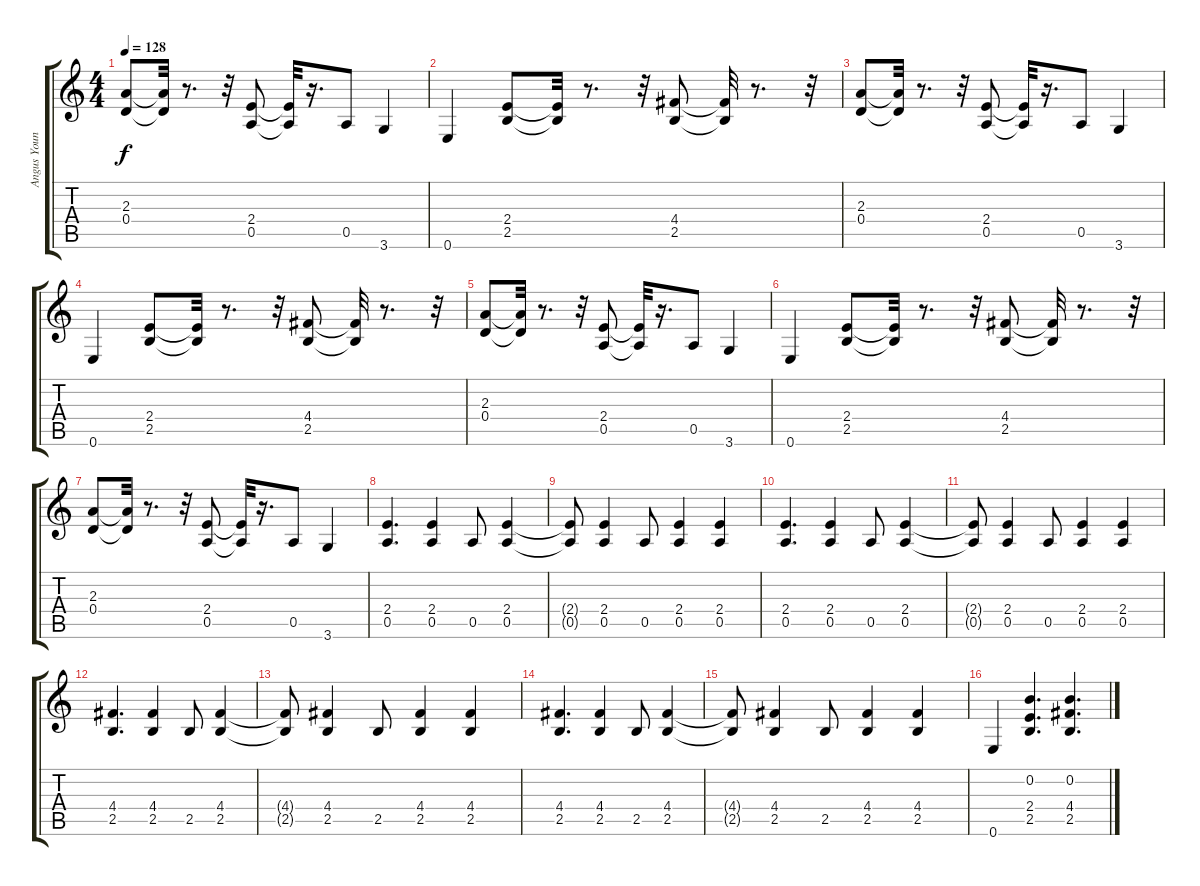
\track ("Angus Young" "Angus Youn") {instrument distortionguitar}
\staff {score tabs}
\tuning (E4 B3 G3 D3 A2 E2) {hide}
\ts (4 4)
\tempo 128
\clef g2
\ks c
(2.3 0.4).8{dy f} (2.3{t} 0.4{t}).32 r.8{d} r.32 (2.4 0.5).8 (2.4{t} 0.5{t}).32 r.16{d} 0.5.8 3.6.4 |
0.6.4 (2.4 2.5).8 (2.4{t} 2.5{t}).32 r.8{d} r.32 (4.4 2.5).8 (4.4{t} 2.5{t}).32 r.8{d} r.32 |
(2.3 0.4).8 (2.3{t} 0.4{t}).32 r.8{d} r.32 (2.4 0.5).8 (2.4{t} 0.5{t}).32 r.16{d} 0.5.8 3.6.4 |
0.6.4 (2.4 2.5).8 (2.4{t} 2.5{t}).32 r.8{d} r.32 (4.4 2.5).8 (4.4{t} 2.5{t}).32 r.8{d} r.32 |
(2.3 0.4).8 (2.3{t} 0.4{t}).32 r.8{d} r.32 (2.4 0.5).8 (2.4{t} 0.5{t}).32 r.16{d} 0.5.8 3.6.4 |
0.6.4 (2.4 2.5).8 (2.4{t} 2.5{t}).32 r.8{d} r.32 (4.4 2.5).8 (4.4{t} 2.5{t}).32 r.8{d} r.32 |
(2.3 0.4).8 (2.3{t} 0.4{t}).32 r.8{d} r.32 (2.4 0.5).8 (2.4{t} 0.5{t}).32 r.16{d} 0.5.8 3.6.4 |
(2.4 0.5).4{d} (2.4 0.5).4 0.5.8 (2.4 0.5).4 |
(2.4{t} 0.5{t}).8 (2.4 0.5).4 0.5.8 (2.4 0.5).4 (2.4 0.5).4 |
(2.4 0.5).4{d} (2.4 0.5).4 0.5.8 (2.4 0.5).4 |
(2.4{t} 0.5{t}).8 (2.4 0.5).4 0.5.8 (2.4 0.5).4 (2.4 0.5).4 |
(4.4 2.5).4{d} (4.4 2.5).4 2.5.8 (4.4 2.5).4 |
(4.4{t} 2.5{t}).8 (4.4 2.5).4 2.5.8 (4.4 2.5).4 (4.4 2.5).4 |
(4.4 2.5).4{d} (4.4 2.5).4 2.5.8 (4.4 2.5).4 |
(4.4{t} 2.5{t}).8 (4.4 2.5).4 2.5.8 (4.4 2.5).4 (4.4 2.5).4 |
0.6.4 (0.2 2.4 2.5).4{d} (0.2 4.4 2.5).4{d}
